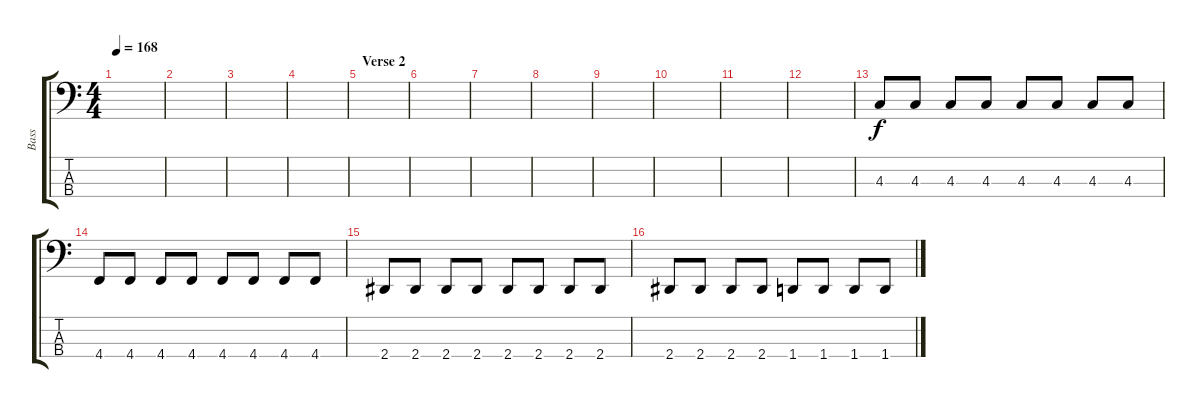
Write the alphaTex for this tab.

\track ("Bass" "Bass") {instrument electricbassfinger}
\staff {score tabs}
\tuning (Gb2 Db2 Ab1 Db1) {hide}
\ts (4 4)
\tempo 168
\clef f4
\ks aminor
|
|
|
|
\section ("" "Verse 2")
|
|
|
|
|
|
|
|
4.3.8 4.3.8 4.3.8 4.3.8 4.3.8 4.3.8 4.3.8 4.3.8 |
4.4.8 4.4.8 4.4.8 4.4.8 4.4.8 4.4.8 4.4.8 4.4.8 |
2.4.8 2.4.8 2.4.8 2.4.8 2.4.8 2.4.8 2.4.8 2.4.8 |
2.4.8 2.4.8 2.4.8 2.4.8 1.4.8 1.4.8 1.4.8 1.4.8
